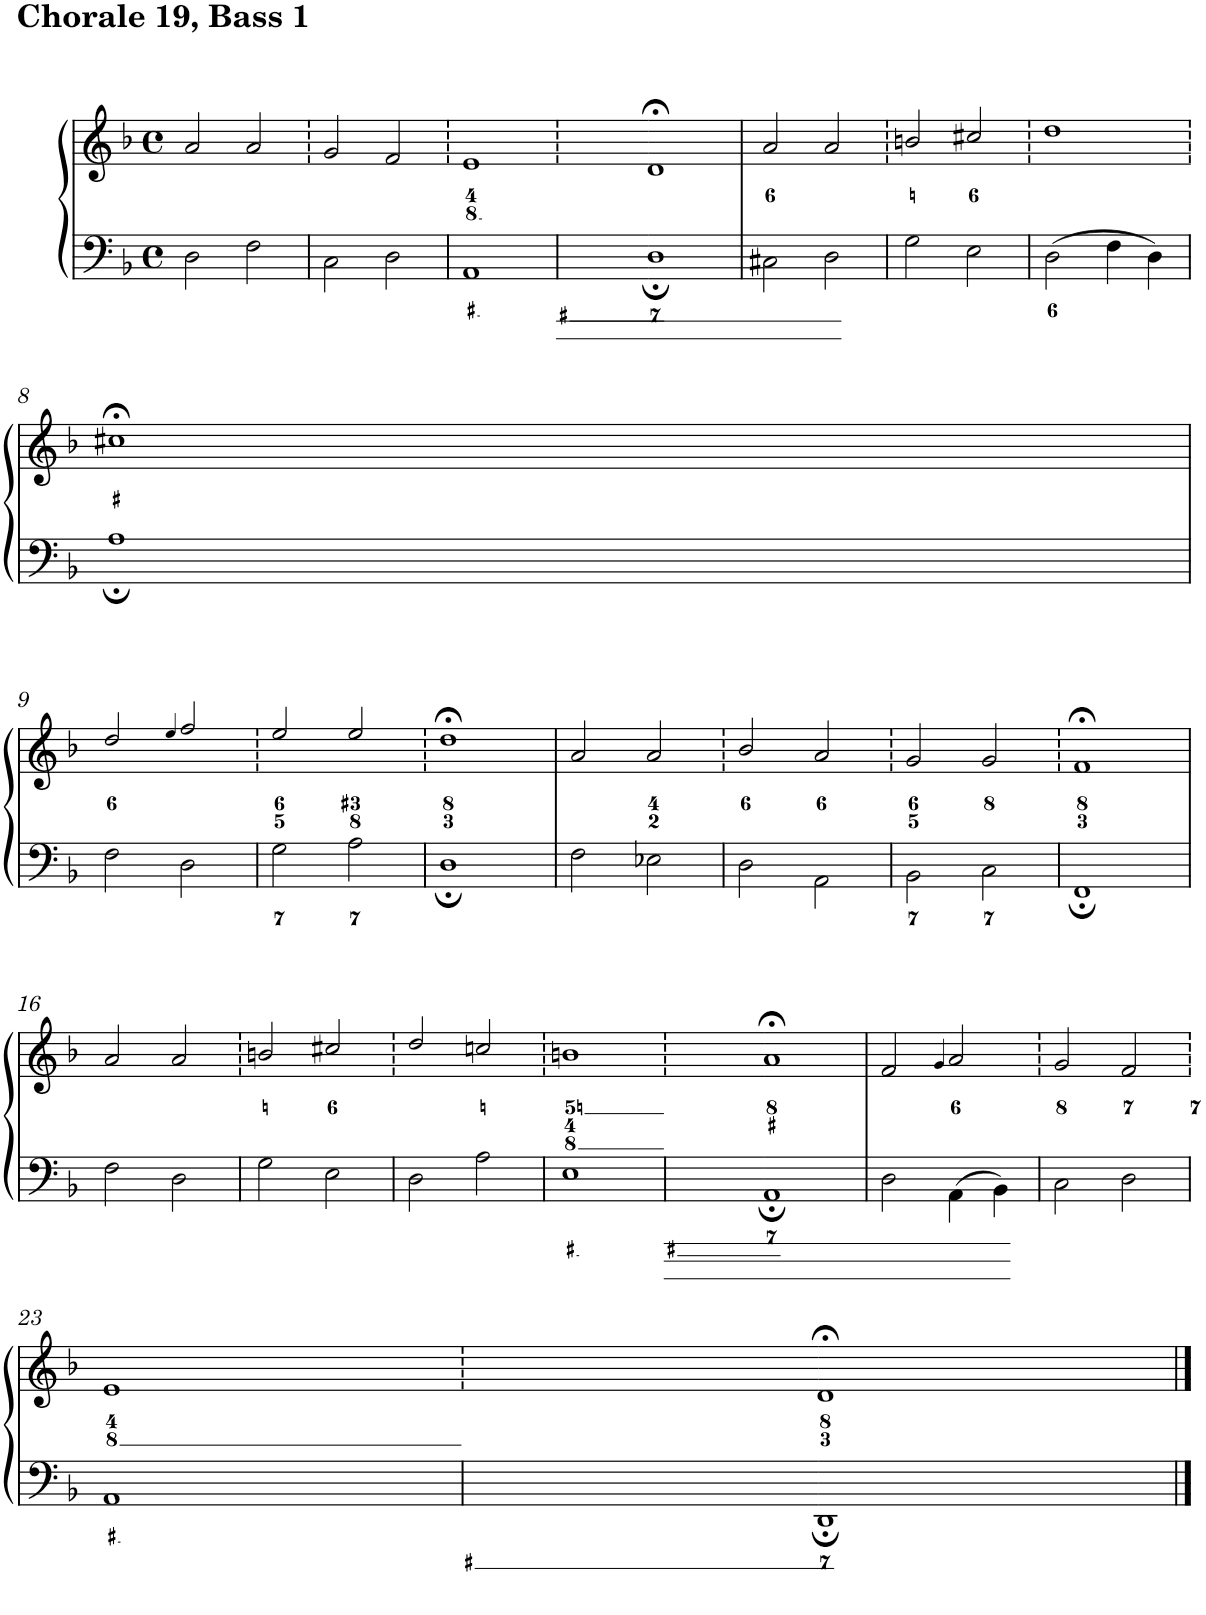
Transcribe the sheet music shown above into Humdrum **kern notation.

**kern	**kern
*part1	*part1
*staff2	*staff1
*I"Piano	*
*I'Pno.	*
*clefF4	*clefG2
*k[b-]	*k[b-]
*F:	*F:
*M4/4	*M4/4
*met(c)	*met(c)
=1	=1
2D\	2a/
2F\	2a/
=2	=2
2C\	2g/
2D\	2f/
=3	=3
1AA	1e
=4	=4
1D;	1d;<
=5	=5
2C#X\	2a/
2D\	2a/
=6	=6
2G\	2bn/
2E\	2cc#X/
=7	=7
2D\	1dd
4F\	.
4D\	.
!!LO:LB:g=z
=8	=8
1A;	1cc#X;<
!!LO:LB:g=z
=9	=9
2F\	2dd/
.	4qee/
2D\	2ff/
=10	=10
2G\	2ee/
2A\	2ee/
=11	=11
1D;	1dd;<
=12	=12
2F\	2a/
2E-X\	2a/
=13	=13
2D\	2b-/
2AA\	2a/
=14	=14
2BB-\	2g/
2C\	2g/
=15	=15
1FF;	1f;<
!!LO:LB:g=z
=16	=16
2F\	2a/
2D\	2a/
=17	=17
2G\	2bn/
2E\	2cc#X/
=18	=18
2D\	2dd/
2A\	2ccn/
=19	=19
1E	1bn
=20	=20
1AA;	1a;<
=21	=21
2D\	2f/
.	4qg/
4AA\	2a/
4BB-\	.
=22	=22
2C\	2g/
2D\	2f/
!!LO:LB:g=z
=23	=23
1AA	1e
=24	=24
1DD;	1d;<
==	==
*-	*-
